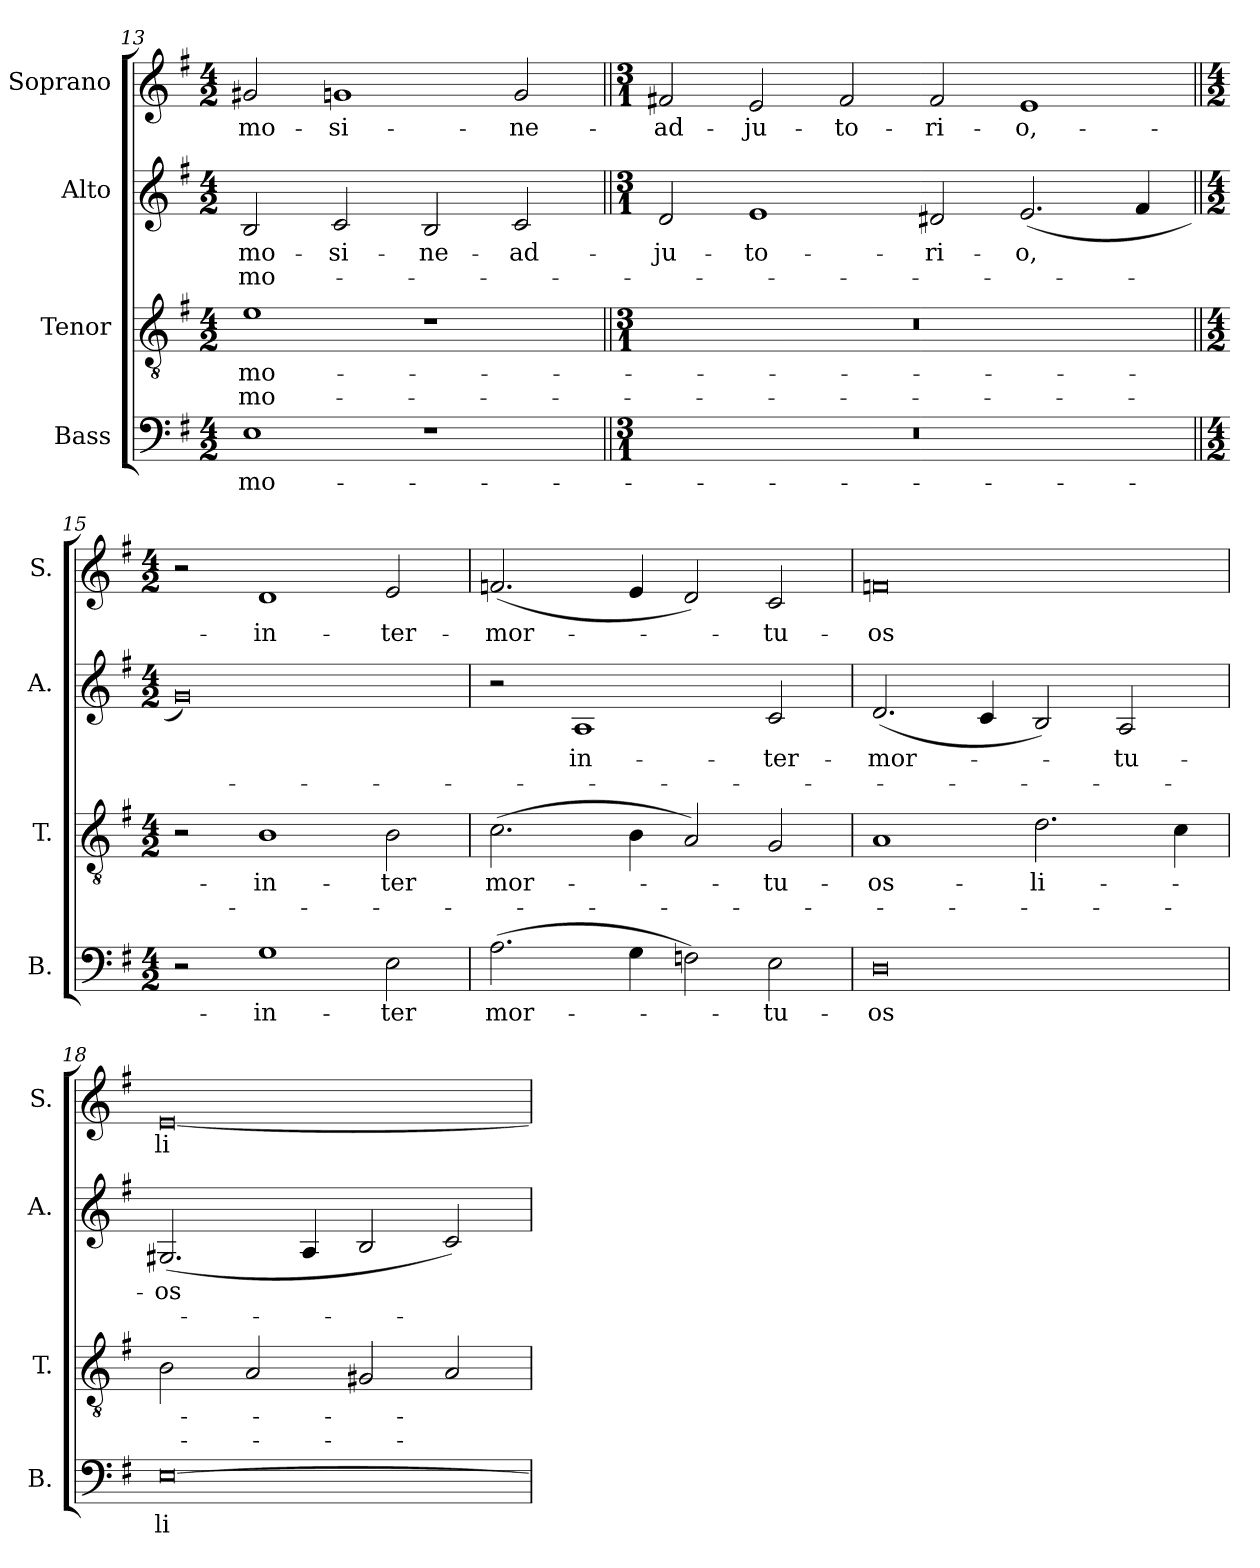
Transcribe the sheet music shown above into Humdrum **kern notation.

**kern	**text	**kern	**text	**text	**kern	**text	**text	**kern	**text
*part4	*part4	*part3	*part3	*part3	*part2	*part2	*part2	*part1	*part1
*staff4	*staff4	*staff3	*staff3	*staff3	*staff2	*staff2	*staff2	*staff1	*staff1
*I"Bass	*	*I"Tenor	*	*	*I"Alto	*	*	*I"Soprano	*
*I'B.	*	*I'T.	*	*	*I'A.	*	*	*I'S.	*
*clefF4	*	*clefGv2	*	*	*clefG2	*	*	*clefG2	*
*	*	*ITrd7c12	*	*	*	*	*	*	*
*k[f#]	*	*k[f#]	*	*	*k[f#]	*	*	*k[f#]	*
*G:	*	*G:	*	*	*G:	*	*	*G:	*
*M4/2	*	*M4/2	*	*	*M4/2	*	*	*M4/2	*
=13	=13	=13	=13	=13	=13	=13	=13	=13	=13
!	!LO:LY:b:color=#000000	!	!	!	!	!	!	!	!
!	!	!	!LO:LY:b:color=#000000	!LO:LY:b:color=#000000	!	!	!	!	!
!	!	!	!	!	!	!LO:LY:b:color=#000000	!LO:LY:b:color=#000000	!	!
!	!	!	!	!	!	!	!	!	!LO:LY:b:color=#000000
1Ei	-mo-	1Ei	-mo-	-mo-	2Bi/	-mo-	-mo-	2g#Xi/	-mo-
!	!	!	!	!	!	!LO:LY:b:color=#000000	!	!	!
!	!	!	!	!	!	!	!	!	!LO:LY:b:color=#000000
.	.	.	.	.	2ci/	-si-	.	1gni	-si-
!	!	!	!	!	!	!LO:LY:b:color=#000000	!	!	!
1r	.	1r	.	.	2Bi/	-ne-	.	.	.
!	!	!	!	!	!	!LO:LY:b:color=#000000	!	!	!
!	!	!	!	!	!	!	!	!	!LO:LY:b:color=#000000
.	.	.	.	.	2ci/	-ad-	.	2gi/	-ne-
=14||	=14||	=14||	=14||	=14||	=14||	=14||	=14||	=14||	=14||
*M3/1	*	*M3/1	*	*	*M3/1	*	*	*M3/1	*
!LO:N:vis=1	!	!LO:N:vis=1	!	!	!	!	!	!	!
!	!	!	!	!	!	!LO:LY:b:color=#000000	!	!	!
!	!	!	!	!	!	!	!	!	!LO:LY:b:color=#000000
0.r	.	0.r	.	.	2di/	-ju-	.	2f#Xi/	-ad-
!	!	!	!	!	!	!LO:LY:b:color=#000000	!	!	!
!	!	!	!	!	!	!	!	!	!LO:LY:b:color=#000000
.	.	.	.	.	1ei	-to-	.	2ei/	-ju-
!	!	!	!	!	!	!	!	!	!LO:LY:b:color=#000000
.	.	.	.	.	.	.	.	2f#i/	-to-
!	!	!	!	!	!	!LO:LY:b:color=#000000	!	!	!
!	!	!	!	!	!	!	!	!	!LO:LY:b:color=#000000
.	.	.	.	.	2d#Xi/	-ri-	.	2f#i/	-ri-
!	!	!	!	!	!	!LO:LY:b:color=#000000	!	!	!
!	!	!	!	!	!	!	!	!	!LO:LY:b:color=#000000
.	.	.	.	.	(2.ei/	-o,	.	1ei	-o,-
.	.	.	.	.	4f#i/	.	.	.	.
!!LO:LB:g=z
=15||	=15||	=15||	=15||	=15||	=15||	=15||	=15||	=15||	=15||
*M4/2	*	*M4/2	*	*	*M4/2	*	*	*M4/2	*
2r	.	2r	.	.	0gi)	.	.	2r	.
!	!LO:LY:b:color=#000000	!	!	!	!	!	!	!	!
!	!	!	!LO:LY:b:color=#000000	!	!	!	!	!	!
!	!	!	!	!	!	!	!	!	!LO:LY:b:color=#000000
1Gi	-in-	1BBi	-in-	.	.	.	.	1di	-in-
!	!LO:LY:b:color=#000000	!	!	!	!	!	!	!	!
!	!	!	!LO:LY:b:color=#000000	!	!	!	!	!	!
!	!	!	!	!	!	!	!	!	!LO:LY:b:color=#000000
2Ei\	-ter	2BBi\	-ter	.	.	.	.	2ei/	-ter-
=16	=16	=16	=16	=16	=16	=16	=16	=16	=16
!	!LO:LY:b:color=#000000	!	!	!	!	!	!	!	!
!	!	!	!LO:LY:b:color=#000000	!	!	!	!	!	!
!	!	!	!	!	!	!	!	!	!LO:LY:b:color=#000000
(2.Ai\	mor-	(2.Ci\	mor-	.	2r	.	.	(2.fni/	-mor-
!	!	!	!	!	!	!LO:LY:b:color=#000000	!	!	!
.	.	.	.	.	1Ai	in-	.	.	.
4Gi\	.	4BBi\	.	.	.	.	.	4ei/	.
2Fni\)	.	2AAi/)	.	.	.	.	.	2di/)	.
!	!LO:LY:b:color=#000000	!	!	!	!	!	!	!	!
!	!	!	!LO:LY:b:color=#000000	!	!	!	!	!	!
!	!	!	!	!	!	!LO:LY:b:color=#000000	!	!	!
!	!	!	!	!	!	!	!	!	!LO:LY:b:color=#000000
2Ei\	-tu-	2GGi/	-tu-	.	2ci/	-ter-	.	2ci/	-tu-
=17	=17	=17	=17	=17	=17	=17	=17	=17	=17
!	!LO:LY:b:color=#000000	!	!	!	!	!	!	!	!
!	!	!	!LO:LY:b:color=#000000	!	!	!	!	!	!
!	!	!	!	!	!	!LO:LY:b:color=#000000	!	!	!
!	!	!	!	!	!	!	!	!	!LO:LY:b:color=#000000
0Di	-os	1AAi	-os-	.	(2.di/	-mor-	.	0fni	-os
.	.	.	.	.	4ci/	.	.	.	.
!	!	!	!LO:LY:b:color=#000000	!	!	!	!	!	!
.	.	2.Di\	-li-	.	2Bi/)	.	.	.	.
!	!	!	!	!	!	!LO:LY:b:color=#000000	!	!	!
.	.	.	.	.	2Ai/	-tu-	.	.	.
.	.	4Ci\	.	.	.	.	.	.	.
=18	=18	=18	=18	=18	=18	=18	=18	=18	=18
!	!LO:LY:b:color=#000000	!	!	!	!	!	!	!	!
!	!	!	!	!	!	!LO:LY:b:color=#000000	!	!	!
!	!	!	!	!	!	!	!	!	!LO:LY:b:color=#000000
[0Ei	li-	2BBi\	.	.	(2.G#Xi/	-os	.	[0ei	li-
.	.	2AAi/	.	.	.	.	.	.	.
.	.	.	.	.	4Ai/	.	.	.	.
.	.	2GG#Xi/	.	.	2Bi/	.	.	.	.
.	.	2AAi/	.	.	2ci/)	.	.	.	.
=	=	=	=	=	=	=	=	=	=
*-	*-	*-	*-	*-	*-	*-	*-	*-	*-
